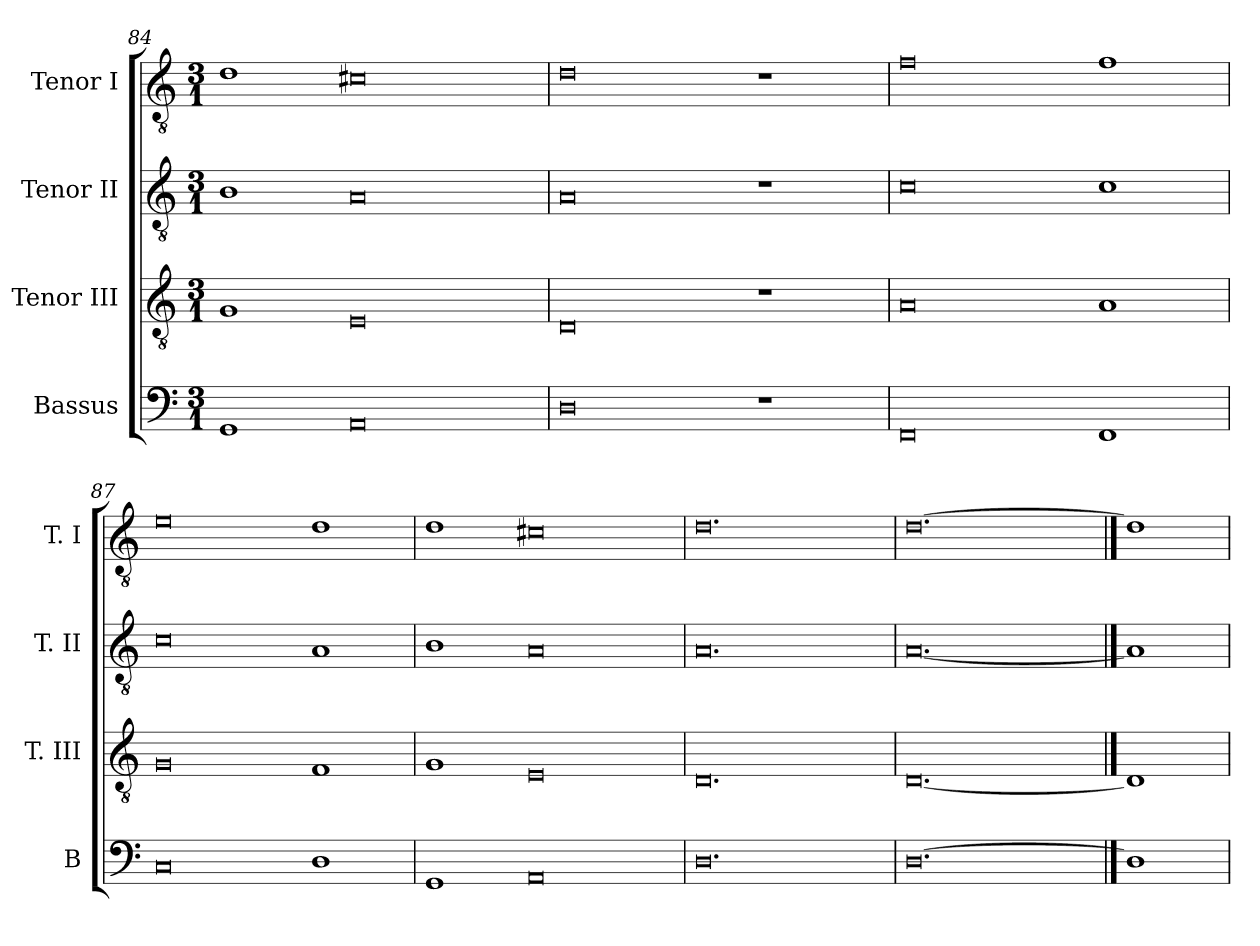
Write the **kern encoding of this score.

**kern	**kern	**kern	**kern
*part4	*part3	*part2	*part1
*staff4	*staff3	*staff2	*staff1
*I"Bassus	*I"Tenor III	*I"Tenor II	*I"Tenor I
*I'B	*I'T. III	*I'T. II	*I'T. I
*clefF4	*clefGv2	*clefGv2	*clefGv2
*k[]	*k[]	*k[]	*k[]
*C:	*C:	*C:	*C:
*M3/1	*M3/1	*M3/1	*M3/1
=84	=84	=84	=84
1GG	1G	1B	1d
0AA	0E	0A	0c#X
=85	=85	=85	=85
0D	0D	0A	0d
1r	1r	1r	1r
=86	=86	=86	=86
0FF	0A	0c	0f
1FF	1A	1c	1f
=87	=87	=87	=87
0C	0G	0c	0e
1D	1F	1A	1d
=88	=88	=88	=88
1GG	1G	1B	1d
0AA	0E	0A	0c#X
=89	=89	=89	=89
0.D	0.D	0.A	0.d
=90	=90	=90	=90
[0.D	[0.D	[0.A	[0.d
==91	==91	==91	==91
1D]	1D]	1A]	1d]
=	=	=	=
*-	*-	*-	*-
